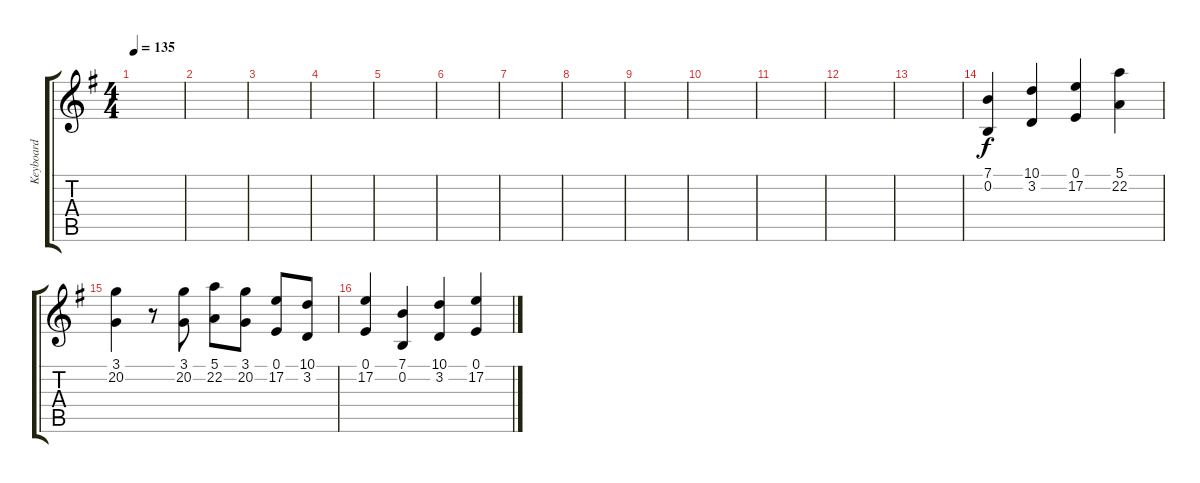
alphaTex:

\track ("Keyboard" "Keyboard") {instrument stringensemble1}
\staff {score tabs}
\tuning (E4 B3 G3 D3 A2 E2) {hide}
\ts (4 4)
\tempo 135
\clef g2
\ks g
|
|
|
|
|
|
|
|
|
|
|
|
|
(7.1 0.2).4 (10.1 3.2).4 (0.1 17.2).4 (5.1 22.2).4 |
(3.1 20.2).4 r.8 (3.1 20.2).8 (5.1 22.2).8 (3.1 20.2).8 (0.1 17.2).8 (10.1 3.2).8 |
(0.1 17.2).4 (7.1 0.2).4 (10.1 3.2).4 (0.1 17.2).4
